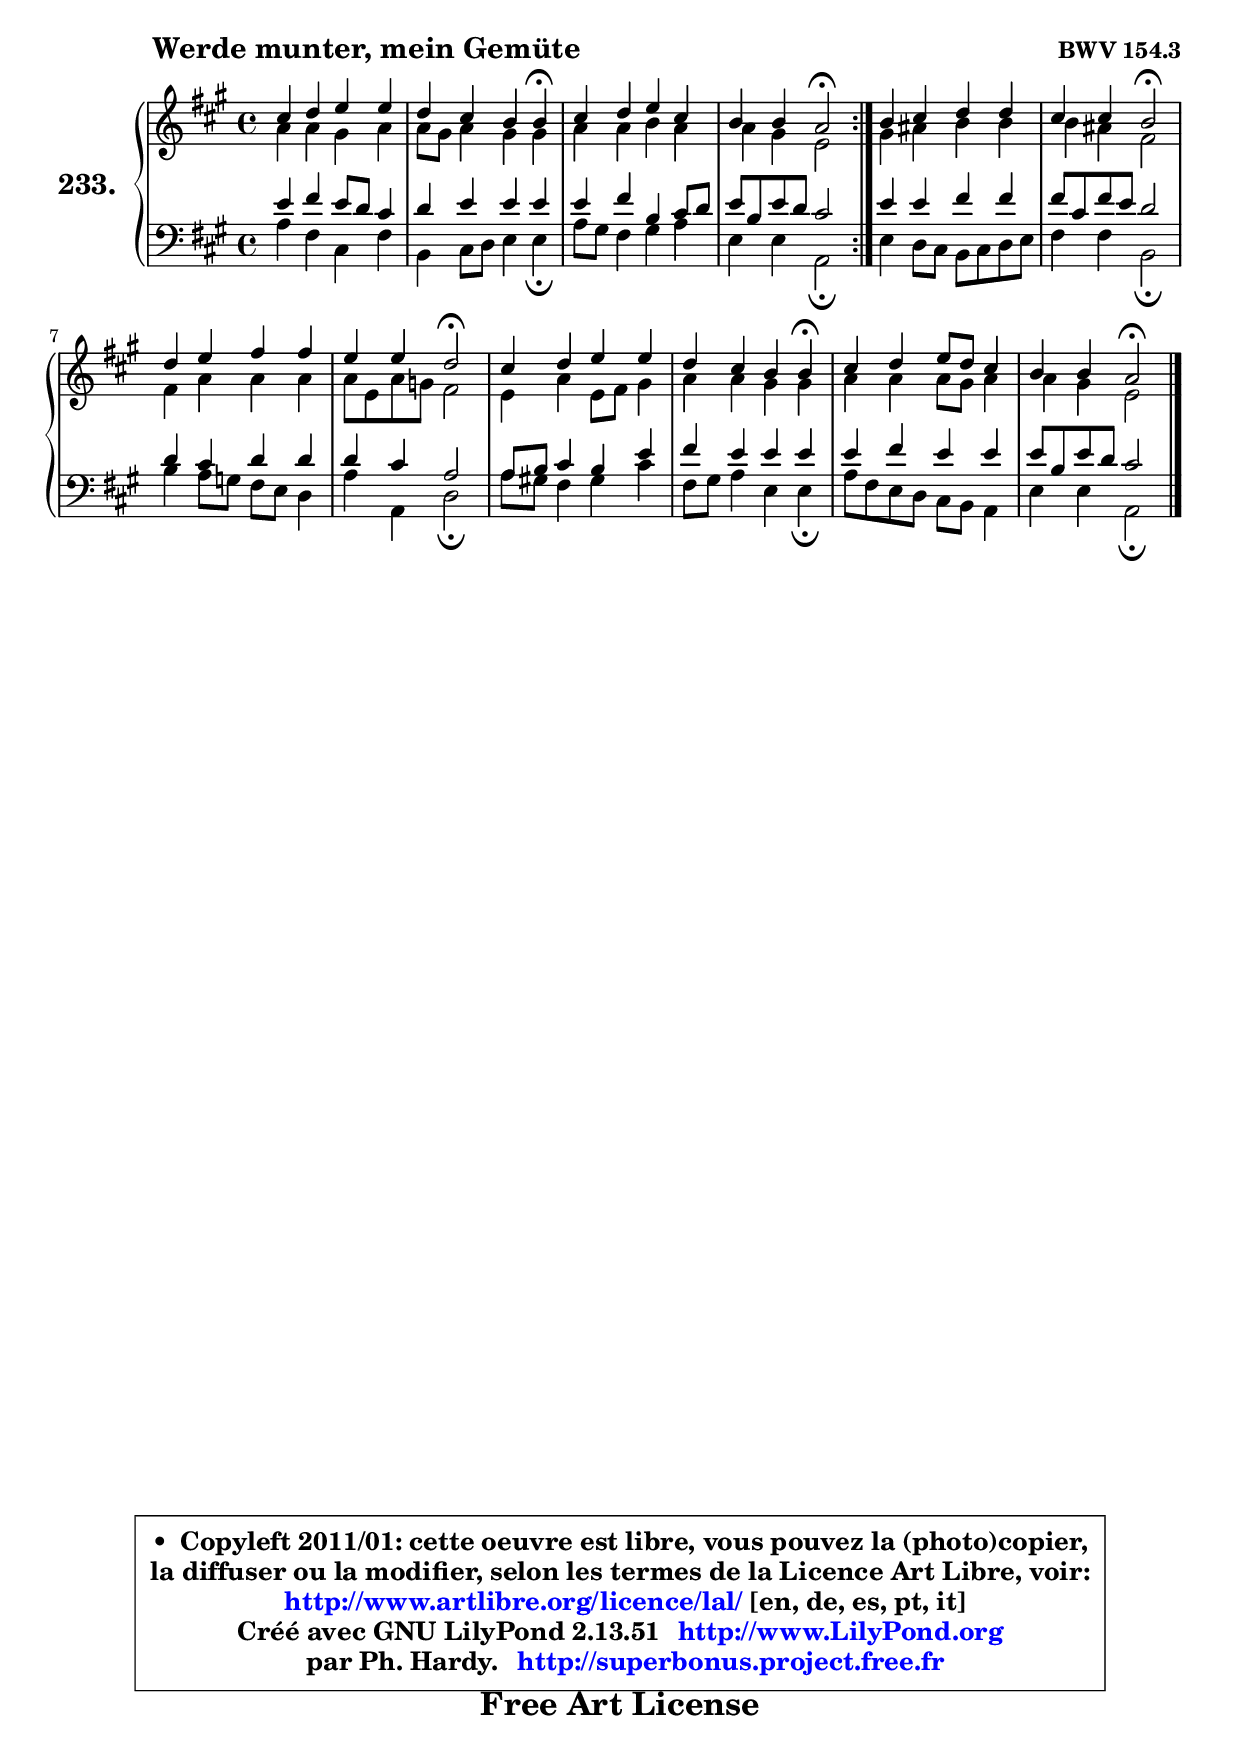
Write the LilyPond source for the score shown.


\version "2.13.51"

    \paper {
%	system-system-spacing #'padding = #0.1
%	score-system-spacing #'padding = #0.1
%	ragged-bottom = ##f
%	ragged-last-bottom = ##f
	}

    \header {
      opus = \markup { \bold "BWV 154.3" }
      piece = \markup { \hspace #9 \fontsize #2 \bold "Werde munter, mein Gemüte" }
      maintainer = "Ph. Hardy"
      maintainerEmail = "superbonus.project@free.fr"
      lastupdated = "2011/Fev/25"
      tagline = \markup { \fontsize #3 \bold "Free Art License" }
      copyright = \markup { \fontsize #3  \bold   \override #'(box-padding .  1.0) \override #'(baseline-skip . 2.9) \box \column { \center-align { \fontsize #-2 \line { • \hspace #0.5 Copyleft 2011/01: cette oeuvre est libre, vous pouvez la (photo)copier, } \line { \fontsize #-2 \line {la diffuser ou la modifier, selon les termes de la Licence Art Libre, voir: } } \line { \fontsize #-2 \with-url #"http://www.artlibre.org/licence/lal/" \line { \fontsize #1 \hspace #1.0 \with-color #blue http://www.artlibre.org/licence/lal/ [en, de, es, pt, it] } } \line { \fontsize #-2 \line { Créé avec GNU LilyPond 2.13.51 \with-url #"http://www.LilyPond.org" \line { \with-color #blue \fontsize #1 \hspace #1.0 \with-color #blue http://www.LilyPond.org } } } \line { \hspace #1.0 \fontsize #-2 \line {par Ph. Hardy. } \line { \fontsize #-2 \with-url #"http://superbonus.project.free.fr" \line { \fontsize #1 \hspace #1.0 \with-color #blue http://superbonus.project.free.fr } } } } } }

	  }

  guidemidi = {
	\repeat volta 2 {
        R1 |
        r2. \tempo 4 = 30 r4 \tempo 4 = 78 |
        R1 |
        r2 \tempo 4 = 34 r2 \tempo 4 = 78 | } %fin du repeat
        R1 |
        r2 \tempo 4 = 34 r2 \tempo 4 = 78 |
        R1 |
        r2 \tempo 4 = 34 r2 \tempo 4 = 78 |
        R1 |
        r2. \tempo 4 = 30 r4 \tempo 4 = 78 |
        R1 |
        r2 \tempo 4 = 34 r2 |
	}

  upper = {
	\time 4/4
	\key a \major
	\clef treble
	\voiceOne
	<< { 
	% SOPRANO
	\set Voice.midiInstrument = "acoustic grand"
	\relative c'' {
	\repeat volta 2 {
        cis4 d e e |
        d4 cis b b\fermata |
        cis4 d e cis |
        b4 b a2\fermata | } %fin du repeat
        b4 cis d d |
        cis4 cis b2\fermata |
        d4 e fis fis |
        e4 e d2\fermata |
        cis4 d e e |
        d4 cis b b\fermata |
        cis4 d e8 d cis4 |
        b4 b a2\fermata |
        \bar "|."
	} % fin de relative
	}

	\context Voice="1" { \voiceTwo 
	% ALTO
	\set Voice.midiInstrument = "acoustic grand"
	\relative c'' {
	\repeat volta 2 {
        a4 a gis a |
        a8 gis a4 gis gis |
        a4 a b a |
        a4 gis e2 | } %fin du repeat
        gis4 ais b b |
        b4 ais fis2 |
        fis4 a a a |
        a8 e a g fis2 |
        e4 a e8 fis gis4 |
        a4 a gis gis |
        a4 a a8 gis a4 |
        a4 gis e2 |
        \bar "|."
	} % fin de relative
	\oneVoice
	} >>
	}

    lower = {
	\time 4/4
	\key a \major
	\clef bass
	\voiceOne
	<< { 
	% TENOR
	\set Voice.midiInstrument = "acoustic grand"
	\relative c' {
	\repeat volta 2 {
        e4 fis e8 d cis4 |
        d4 e e e |
        e4 fis b, cis8 d |
        e8 b e d cis2 | } %fin du repeat
        e4 e fis fis |
        fis8 cis fis e d2 |
        d4 cis d d |
        d4 cis a2 |
        a8 b cis4 b e |
        fis4 e e e |
        e4 fis e e |
        e8 b e d cis2 |
        \bar "|."
	} % fin de relative
	}
	\context Voice="1" { \voiceTwo 
	% BASS
	\set Voice.midiInstrument = "acoustic grand"
	\relative c' {
	\repeat volta 2 {
        a4 fis cis fis |
        b,4 cis8 d e4 e\fermata |
        a8 gis fis4 gis a |
        e4 e a,2\fermata | } %fin du repeat
        e'4 d8 cis b cis d e |
        fis4 fis b,2\fermata |
        b'4 a8 g fis e d4 |
        a'4 a, d2\fermata |
        a'8 gis! fis4 gis cis |
        fis,8 gis a4 e e\fermata |
        a8 fis e d cis b a4 |
        e'4 e a,2\fermata |
        \bar "|."
	} % fin de relative
	\oneVoice
	} >>
	}


    \score { 

	\new PianoStaff <<
	\set PianoStaff.instrumentName = \markup { \bold \huge "233." }
	\new Staff = "upper" \upper
	\new Staff = "lower" \lower
	>>

    \layout {
%	ragged-last = ##f
	   }

         } % fin de score

  \score {
    \unfoldRepeats { << \guidemidi \upper \lower >> }
    \midi {
    \context {
     \Staff
      \remove "Staff_performer"
               }

     \context {
      \Voice
       \consists "Staff_performer"
                }

     \context { 
      \Score
      tempoWholesPerMinute = #(ly:make-moment 78 4)
		}
	    }
	}

